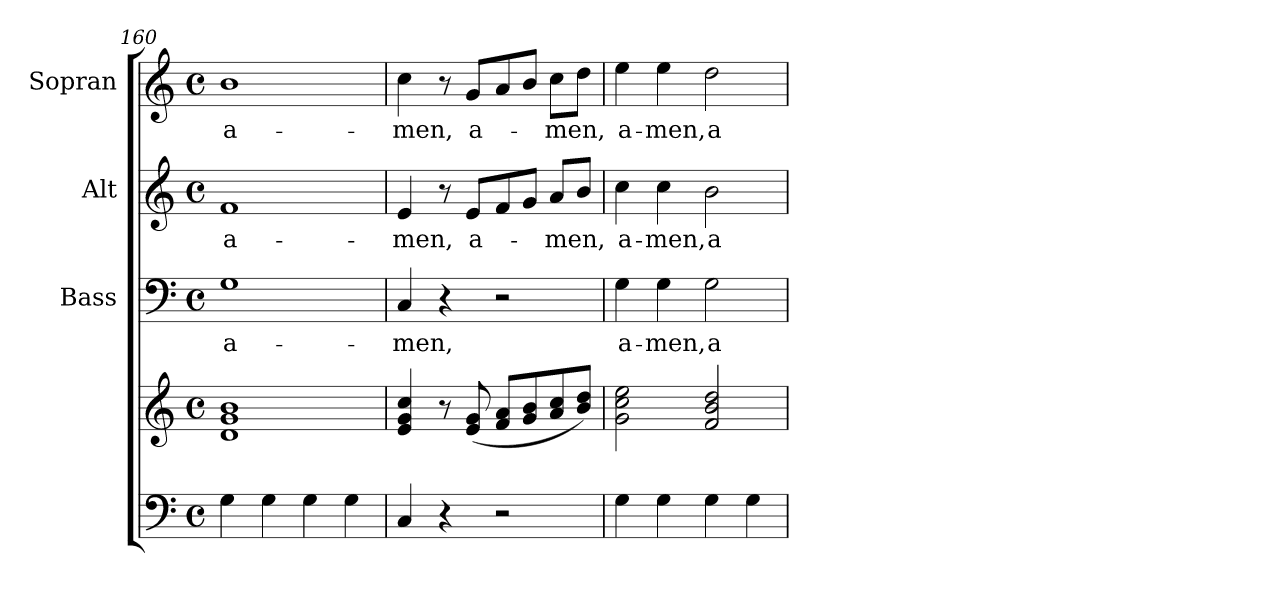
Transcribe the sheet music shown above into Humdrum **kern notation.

**kern	**kern	**kern	**text	**kern	**text	**kern	**text
*part4	*part4	*part3	*part3	*part2	*part2	*part1	*part1
*staff5	*staff4	*staff3	*staff3	*staff2	*staff2	*staff1	*staff1
*	*	*I"Bass	*	*I"Alt	*	*I"Sopran	*
*	*	*I'B.	*	*I'A.	*	*I'S.	*
*clefF4	*clefG2	*clefF4	*	*clefG2	*	*clefG2	*
*k[]	*k[]	*k[]	*	*k[]	*	*k[]	*
*C:	*C:	*C:	*	*C:	*	*C:	*
*M4/4	*M4/4	*M4/4	*	*M4/4	*	*M4/4	*
*met(c)	*met(c)	*met(c)	*	*met(c)	*	*met(c)	*
=160	=160	=160	=160	=160	=160	=160	=160
!	!	!	!LO:LY:b	!	!LO:LY:b	!	!LO:LY:b
4G\	1d 1g 1b	1G	a-	1f	a-	1b	a-
4G\	.	.	.	.	.	.	.
4G\	.	.	.	.	.	.	.
4G\	.	.	.	.	.	.	.
=161	=161	=161	=161	=161	=161	=161	=161
!	!	!	!LO:LY:b	!	!LO:LY:b	!	!LO:LY:b
4C/	4e/ 4g/ 4cc/	4C/	-men,	4e/	-men,	4cc\	-men,
4r	8r	4r	.	8r	.	8r	.
!	!	!	!	!	!LO:LY:b	!	!LO:LY:b
.	(<8e/ 8g/	.	.	8e/L	a-	8g/L	a-
2r	8f/ 8a/L	2r	.	8f/	.	8a/	.
.	8g/ 8b/	.	.	8g/J	.	8b/J	.
!	!	!	!	!	!LO:LY:b	!	!LO:LY:b
.	8a/ 8cc/	.	.	8a/L	-men,	8cc\L	-men,
.	8b/ 8dd/J)	.	.	8b/J	.	8dd\J	.
!!LO:LB:g=z
=162	=162	=162	=162	=162	=162	=162	=162
!	!	!	!LO:LY:b	!	!LO:LY:b	!	!LO:LY:b
4G\	2g\ 2cc\ 2ee\	4G\	a-	4cc\	a-	4ee\	a-
!	!	!	!LO:LY:b	!	!LO:LY:b	!	!LO:LY:b
4G\	.	4G\	-men,	4cc\	-men,	4ee\	-men,
!	!	!	!LO:LY:b	!	!LO:LY:b	!	!LO:LY:b
4G\	2f/ 2b/ 2dd/	2G\	a-	2b\	a-	2dd\	a-
4G\	.	.	.	.	.	.	.
=	=	=	=	=	=	=	=
*-	*-	*-	*-	*-	*-	*-	*-
